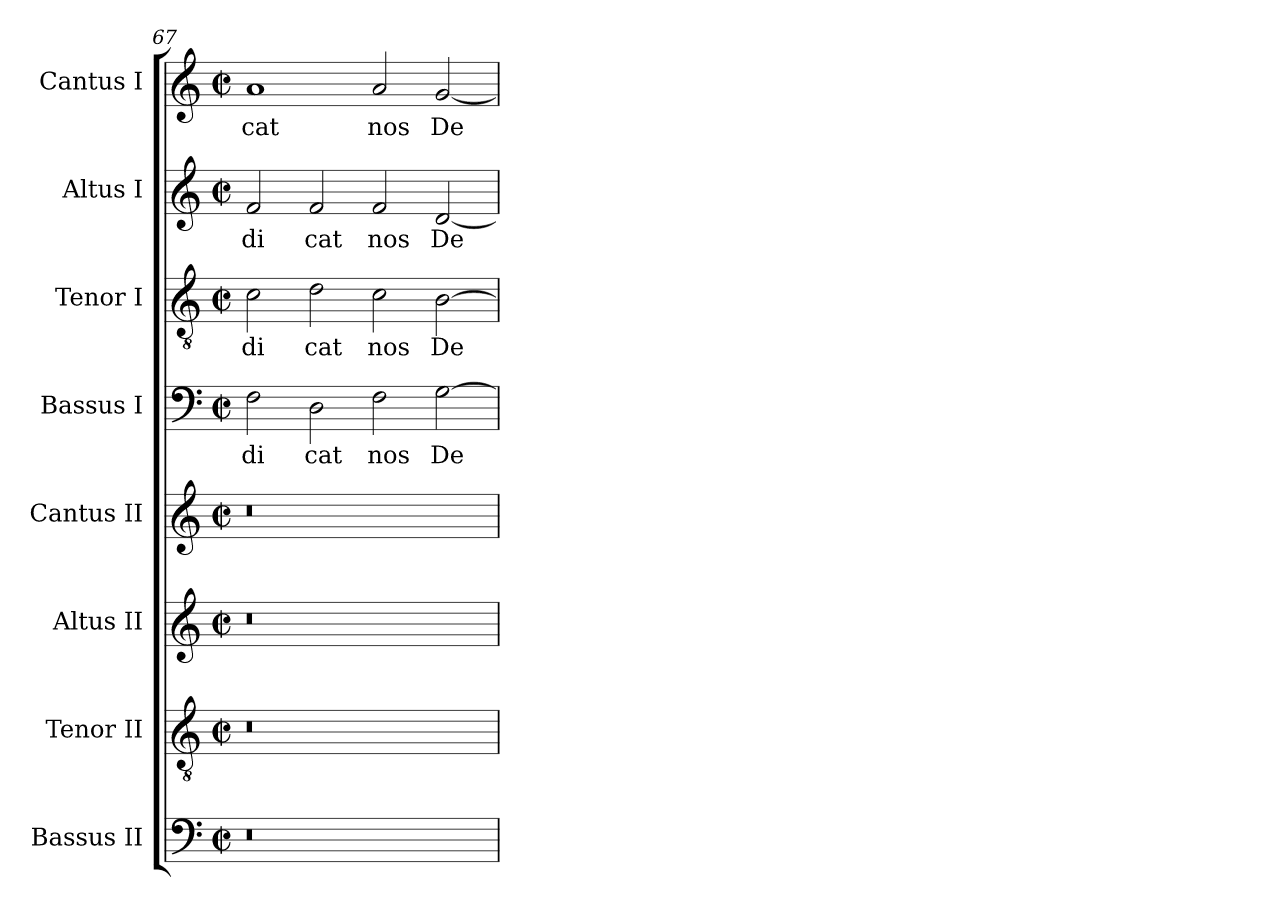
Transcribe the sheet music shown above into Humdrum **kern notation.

**kern	**kern	**kern	**kern	**kern	**text	**kern	**text	**kern	**text	**kern	**text
*part8	*part7	*part6	*part5	*part4	*part4	*part3	*part3	*part2	*part2	*part1	*part1
*staff8	*staff7	*staff6	*staff5	*staff4	*staff4	*staff3	*staff3	*staff2	*staff2	*staff1	*staff1
*I"Bassus II	*I"Tenor II	*I"Altus II	*I"Cantus II	*I"Bassus I	*	*I"Tenor I	*	*I"Altus I	*	*I"Cantus I	*
*clefF4	*clefGv2	*clefG2	*clefG2	*clefF4	*	*clefGv2	*	*clefG2	*	*clefG2	*
*M2/2	*M2/2	*M2/2	*M2/2	*M2/2	*	*M2/2	*	*M2/2	*	*M2/2	*
*met(c|)	*met(c|)	*met(c|)	*met(c|)	*met(c|)	*	*met(c|)	*	*met(c|)	*	*met(c|)	*
=67	=67	=67	=67	=67	=67	=67	=67	=67	=67	=67	=67
!	!	!	!	!	!LO:LY:b:cj	!	!LO:LY:b:cj	!	!LO:LY:b:cj	!	!LO:LY:b:cj
0r	0r	0r	0r	2F\	di	2c\	di	2f/	di	1a	cat
!	!	!	!	!	!LO:LY:b:cj	!	!LO:LY:b:cj	!	!LO:LY:b:cj	!	!
.	.	.	.	2D\	cat	2d\	cat	2f/	cat	.	.
!	!	!	!	!	!LO:LY:b:cj	!	!LO:LY:b:cj	!	!LO:LY:b:cj	!	!LO:LY:b:cj
.	.	.	.	2F\	nos	2c\	nos	2f/	nos	2a/	nos
!	!	!	!	!	!LO:LY:b	!	!LO:LY:b	!	!LO:LY:b	!	!LO:LY:b
.	.	.	.	[>2G\	De	[>2B\	De	[<2d/	De	[<2g/	De
=	=	=	=	=	=	=	=	=	=	=	=
*-	*-	*-	*-	*-	*-	*-	*-	*-	*-	*-	*-
